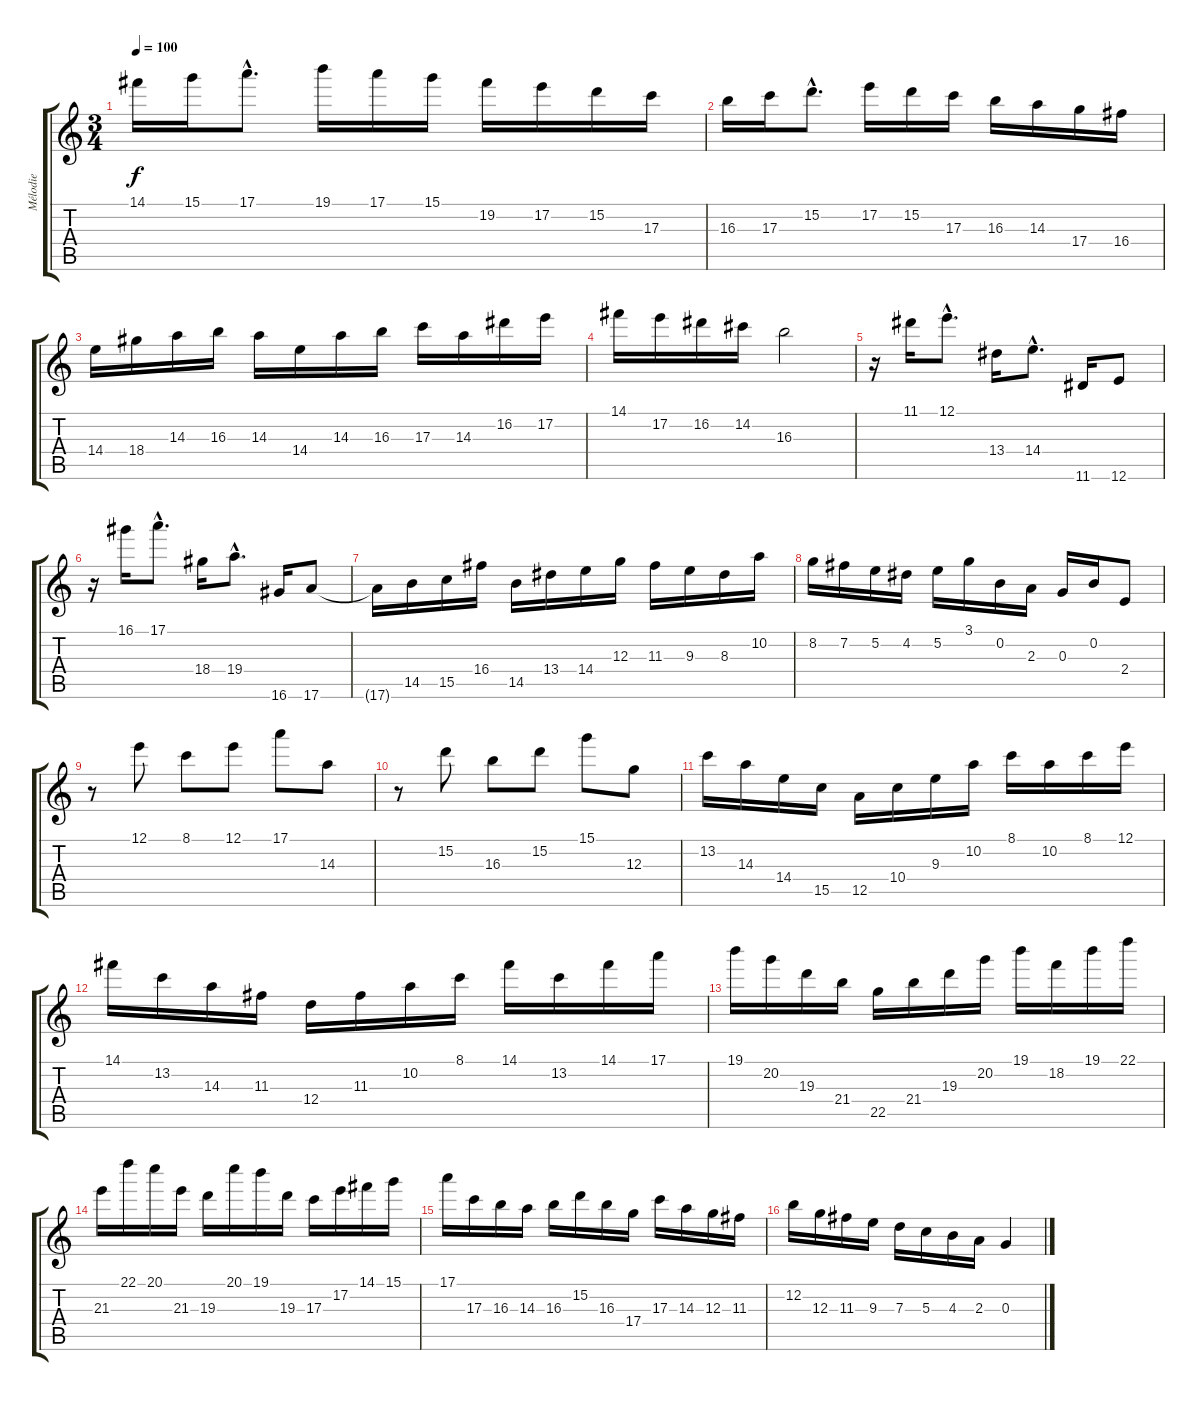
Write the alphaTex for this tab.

\track ("Mélodie" "Mélodie") {instrument electricguitarclean}
\staff {score tabs}
\tuning (E4 B3 G3 D3 A2 E2) {hide}
\ts (3 4)
\tempo 100
\clef g2
\ks c
14.1.16{dy f} 15.1.16 17.1{hac}.8{d} 19.1.16 17.1.16 15.1.16 19.2.16 17.2.16 15.2.16 17.3.16 |
16.3.16 17.3.16 15.2{hac}.8{d} 17.2.16 15.2.16 17.3.16 16.3.16 14.3.16 17.4.16 16.4.16 |
14.4.16 18.4.16 14.3.16 16.3.16 14.3.16 14.4.16 14.3.16 16.3.16 17.3.16 14.3.16 16.2.16 17.2.16 |
14.1.16 17.2.16 16.2.16 14.2.16 16.3.2 |
r.16 11.1.16 12.1{hac}.8{d} 13.4.16 14.4{hac}.8{d} 11.6.16 12.6.8 |
r.16 16.1.16 17.1{hac}.8{d} 18.4.16 19.4{hac}.8{d} 16.6.16 17.6.8 |
17.6{t}.16 14.5.16 15.5.16 16.4.16 14.5.16 13.4.16 14.4.16 12.3.16 11.3.16 9.3.16 8.3.16 10.2.16 |
8.2.16 7.2.16 5.2.16 4.2.16 5.2.16 3.1.16 0.2.16 2.3.16 0.3.16 0.2.16 2.4.8 |
r.8 12.1.8 8.1.8 12.1.8 17.1.8 14.3.8 |
r.8 15.2.8 16.3.8 15.2.8 15.1.8 12.3.8 |
13.2.16 14.3.16 14.4.16 15.5.16 12.5.16 10.4.16 9.3.16 10.2.16 8.1.16 10.2.16 8.1.16 12.1.16 |
14.1.16 13.2.16 14.3.16 11.3.16 12.4.16 11.3.16 10.2.16 8.1.16 14.1.16 13.2.16 14.1.16 17.1.16 |
19.1.16 20.2.16 19.3.16 21.4.16 22.5.16 21.4.16 19.3.16 20.2.16 19.1.16 18.2.16 19.1.16 22.1.16 |
21.3.16 22.1.16 20.1.16 21.3.16 19.3.16 20.1.16 19.1.16 19.3.16 17.3.16 17.2.16 14.1.16 15.1.16 |
17.1.16 17.3.16 16.3.16 14.3.16 16.3.16 15.2.16 16.3.16 17.4.16 17.3.16 14.3.16 12.3.16 11.3.16 |
12.2.16 12.3.16 11.3.16 9.3.16 7.3.16 5.3.16 4.3.16 2.3.16 0.3.4
